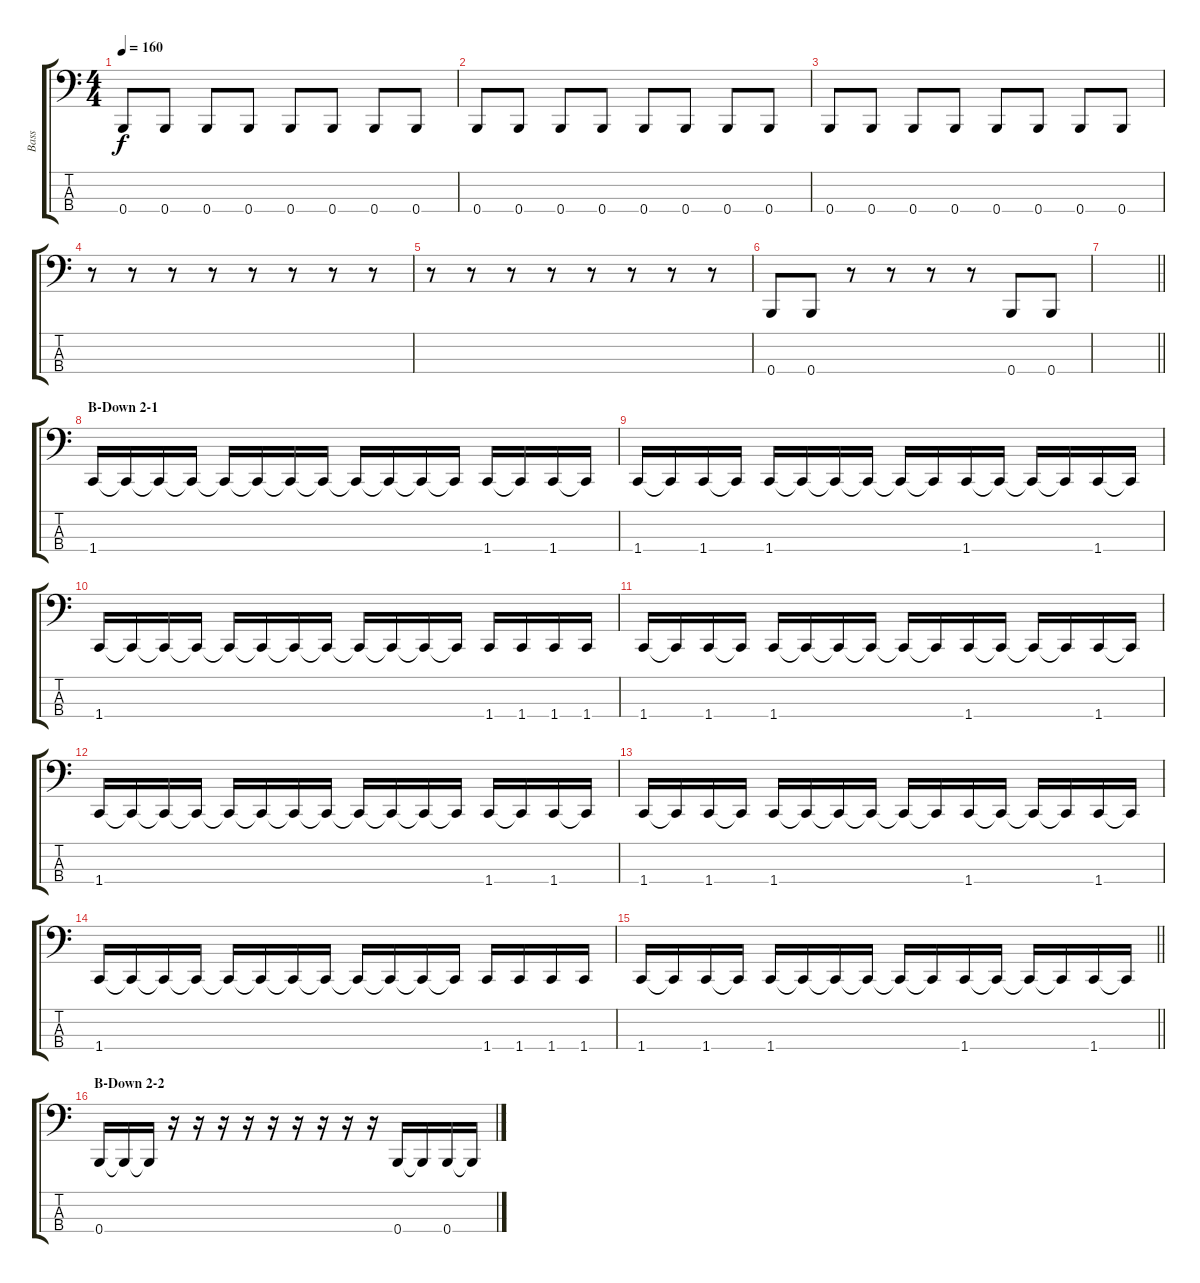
\track ("Bass" "Bass") {instrument electricbasspick}
\staff {score tabs}
\tuning (E2 B1 Gb1 B0) {hide}
\ts (4 4)
\tempo 160
\clef f4
\ks c
0.4.8{dy f} 0.4.8 0.4.8 0.4.8 0.4.8 0.4.8 0.4.8 0.4.8 |
0.4.8 0.4.8 0.4.8 0.4.8 0.4.8 0.4.8 0.4.8 0.4.8 |
0.4.8 0.4.8 0.4.8 0.4.8 0.4.8 0.4.8 0.4.8 0.4.8 |
r.8 r.8 r.8 r.8 r.8 r.8 r.8 r.8 |
r.8 r.8 r.8 r.8 r.8 r.8 r.8 r.8 |
0.4.8 0.4.8 r.8 r.8 r.8 r.8 0.4.8 0.4.8 |
\barLineRight lightlight
|
\section ("" "B-Down 2-1")
1.4.16 1.4{t}.16 1.4{t}.16 1.4{t}.16 1.4{t}.16 1.4{t}.16 1.4{t}.16 1.4{t}.16 1.4{t}.16 1.4{t}.16 1.4{t}.16 1.4{t}.16 1.4.16 1.4{t}.16 1.4.16 1.4{t}.16 |
1.4.16 1.4{t}.16 1.4.16 1.4{t}.16 1.4.16 1.4{t}.16 1.4{t}.16 1.4{t}.16 1.4{t}.16 1.4{t}.16 1.4.16 1.4{t}.16 1.4{t}.16 1.4{t}.16 1.4.16 1.4{t}.16 |
1.4.16 1.4{t}.16 1.4{t}.16 1.4{t}.16 1.4{t}.16 1.4{t}.16 1.4{t}.16 1.4{t}.16 1.4{t}.16 1.4{t}.16 1.4{t}.16 1.4{t}.16 1.4.16 1.4.16 1.4.16 1.4.16 |
1.4.16 1.4{t}.16 1.4.16 1.4{t}.16 1.4.16 1.4{t}.16 1.4{t}.16 1.4{t}.16 1.4{t}.16 1.4{t}.16 1.4.16 1.4{t}.16 1.4{t}.16 1.4{t}.16 1.4.16 1.4{t}.16 |
1.4.16 1.4{t}.16 1.4{t}.16 1.4{t}.16 1.4{t}.16 1.4{t}.16 1.4{t}.16 1.4{t}.16 1.4{t}.16 1.4{t}.16 1.4{t}.16 1.4{t}.16 1.4.16 1.4{t}.16 1.4.16 1.4{t}.16 |
1.4.16 1.4{t}.16 1.4.16 1.4{t}.16 1.4.16 1.4{t}.16 1.4{t}.16 1.4{t}.16 1.4{t}.16 1.4{t}.16 1.4.16 1.4{t}.16 1.4{t}.16 1.4{t}.16 1.4.16 1.4{t}.16 |
1.4.16 1.4{t}.16 1.4{t}.16 1.4{t}.16 1.4{t}.16 1.4{t}.16 1.4{t}.16 1.4{t}.16 1.4{t}.16 1.4{t}.16 1.4{t}.16 1.4{t}.16 1.4.16 1.4.16 1.4.16 1.4.16 |
\barLineRight lightlight
1.4.16 1.4{t}.16 1.4.16 1.4{t}.16 1.4.16 1.4{t}.16 1.4{t}.16 1.4{t}.16 1.4{t}.16 1.4{t}.16 1.4.16 1.4{t}.16 1.4{t}.16 1.4{t}.16 1.4.16 1.4{t}.16 |
\section ("" "B-Down 2-2")
0.4.16 0.4{t}.16 0.4{t}.16 r.16 r.16 r.16 r.16 r.16 r.16 r.16 r.16 r.16 0.4.16 0.4{t}.16 0.4.16 0.4{t}.16
